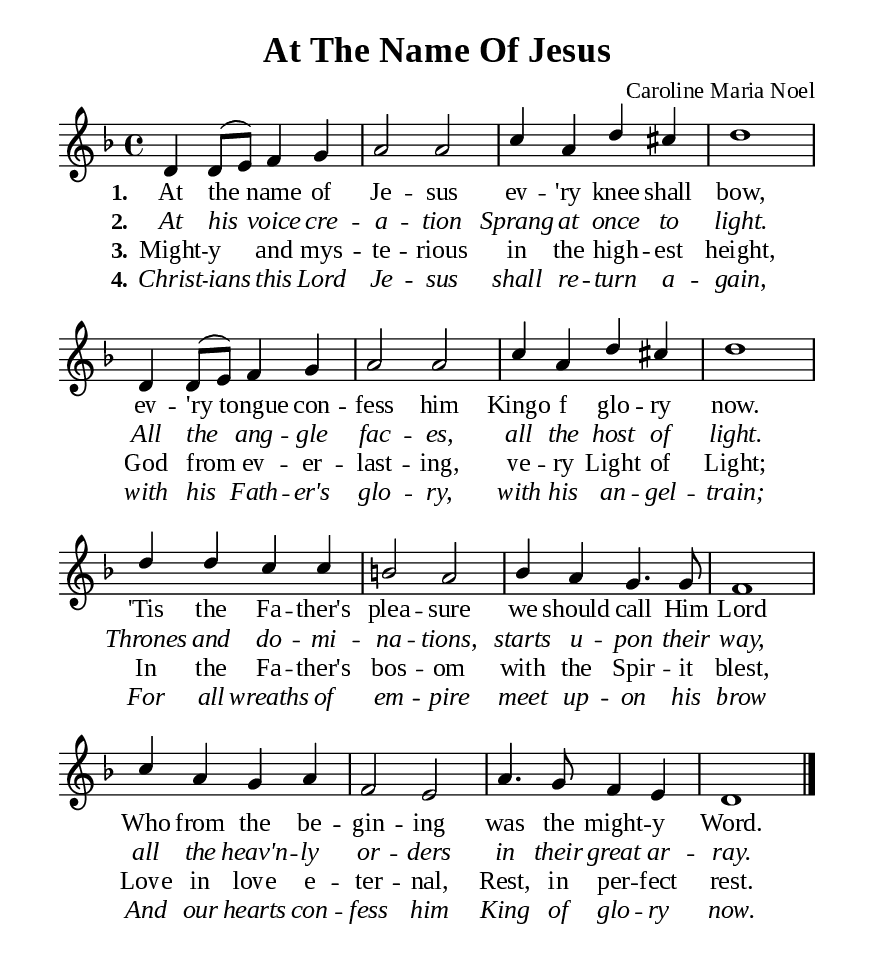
\version "2.18.2"

\header {
  title = "At The Name Of Jesus"
  composer = "Caroline Maria Noel"
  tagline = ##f
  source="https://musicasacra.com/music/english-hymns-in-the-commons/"
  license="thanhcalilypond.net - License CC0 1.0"
}

global= {
  \key d \minor
  \time 4/4
  \override Score.BarNumber.break-visibility = ##(#f #f #f)
}

\paper {
  #(set-paper-size "a5")
  top-margin = 10\mm
  bottom-margin = 5\mm
  left-margin = 10\mm
  right-margin = 10\mm
  indent = #0
  #(define fonts
	 (make-pango-font-tree "Liberation Serif"
	 		       "Liberation Serif"
			       "Liberation Serif"
			       (/ 20 20)))
  system-system-spacing = #'((basic-distance . 3) (padding . 3))
}

printItalic = \with {
  \override LyricText.font-shape = #'italic
}


% Verse music
musicVerseSoprano = \relative c' {
  d4 d8 (e) f4 g |
  a2 a |
  c4 a d cis |
  d1 |
  d,4 d8 (e) f4 g |
  a2 a |
  c4 a d cis |
  d1 |
  d4 d c c |
  b!2 a |
  bes4 a g4. g8 |
  f1 |
  c'4 a g a |
  f2 e |
  a4. g8 f4 e |
  d1 \bar "|."
}

% Verse lyrics
verseOne = \lyricmode {
  \set stanza = #"1."
  At the name of Je -- sus ev -- 'ry knee shall bow,
  ev -- 'ry tongue con -- fess him Kingo f glo -- ry now.
  'Tis the Fa -- ther's plea -- sure we should call Him Lord
  Who from the be -- gin -- ing was the might -- y Word.
}

verseTwo = \lyricmode {
  \set stanza = #"2."
  At his voice cre -- a -- tion Sprang at once to light.
  All the ang -- gle fac -- es, all the host of light.
  Thrones and do -- mi -- na -- tions, starts u -- pon their way,
  all the heav'n -- ly or -- ders in their great ar -- ray.
}

verseThree = \lyricmode {
  \set stanza = #"3."
  Might -- y and mys -- te -- rious in the high -- est height,
  God from ev -- er -- last -- ing, ve -- ry Light of Light;
  In the Fa -- ther's bos -- om with the Spir -- it blest,
  Love in love e -- ter -- nal, Rest, in per -- fect rest.
}

verseFour = \lyricmode {
  \set stanza = #"4."
  Christ -- ians this Lord Je -- sus shall re -- turn a -- gain,
  with his Fath -- er's glo -- ry, with his an -- gel -- train;
  For all wreaths of em -- pire meet up -- on his brow
  And our hearts con -- fess him King of glo -- ry now.
}

% Layout
\score {
    \new ChoirStaff <<
      \new Staff <<
        \clef "treble"
        \new Voice = "sopranos" { \global \stemUp \slurUp \musicVerseSoprano }
      >>
      \new Lyrics \lyricsto sopranos \verseOne
      \new Lyrics \printItalic \lyricsto sopranos \verseTwo
      \new Lyrics \lyricsto sopranos \verseThree
      \new Lyrics \printItalic \lyricsto sopranos \verseFour
    >>
}
